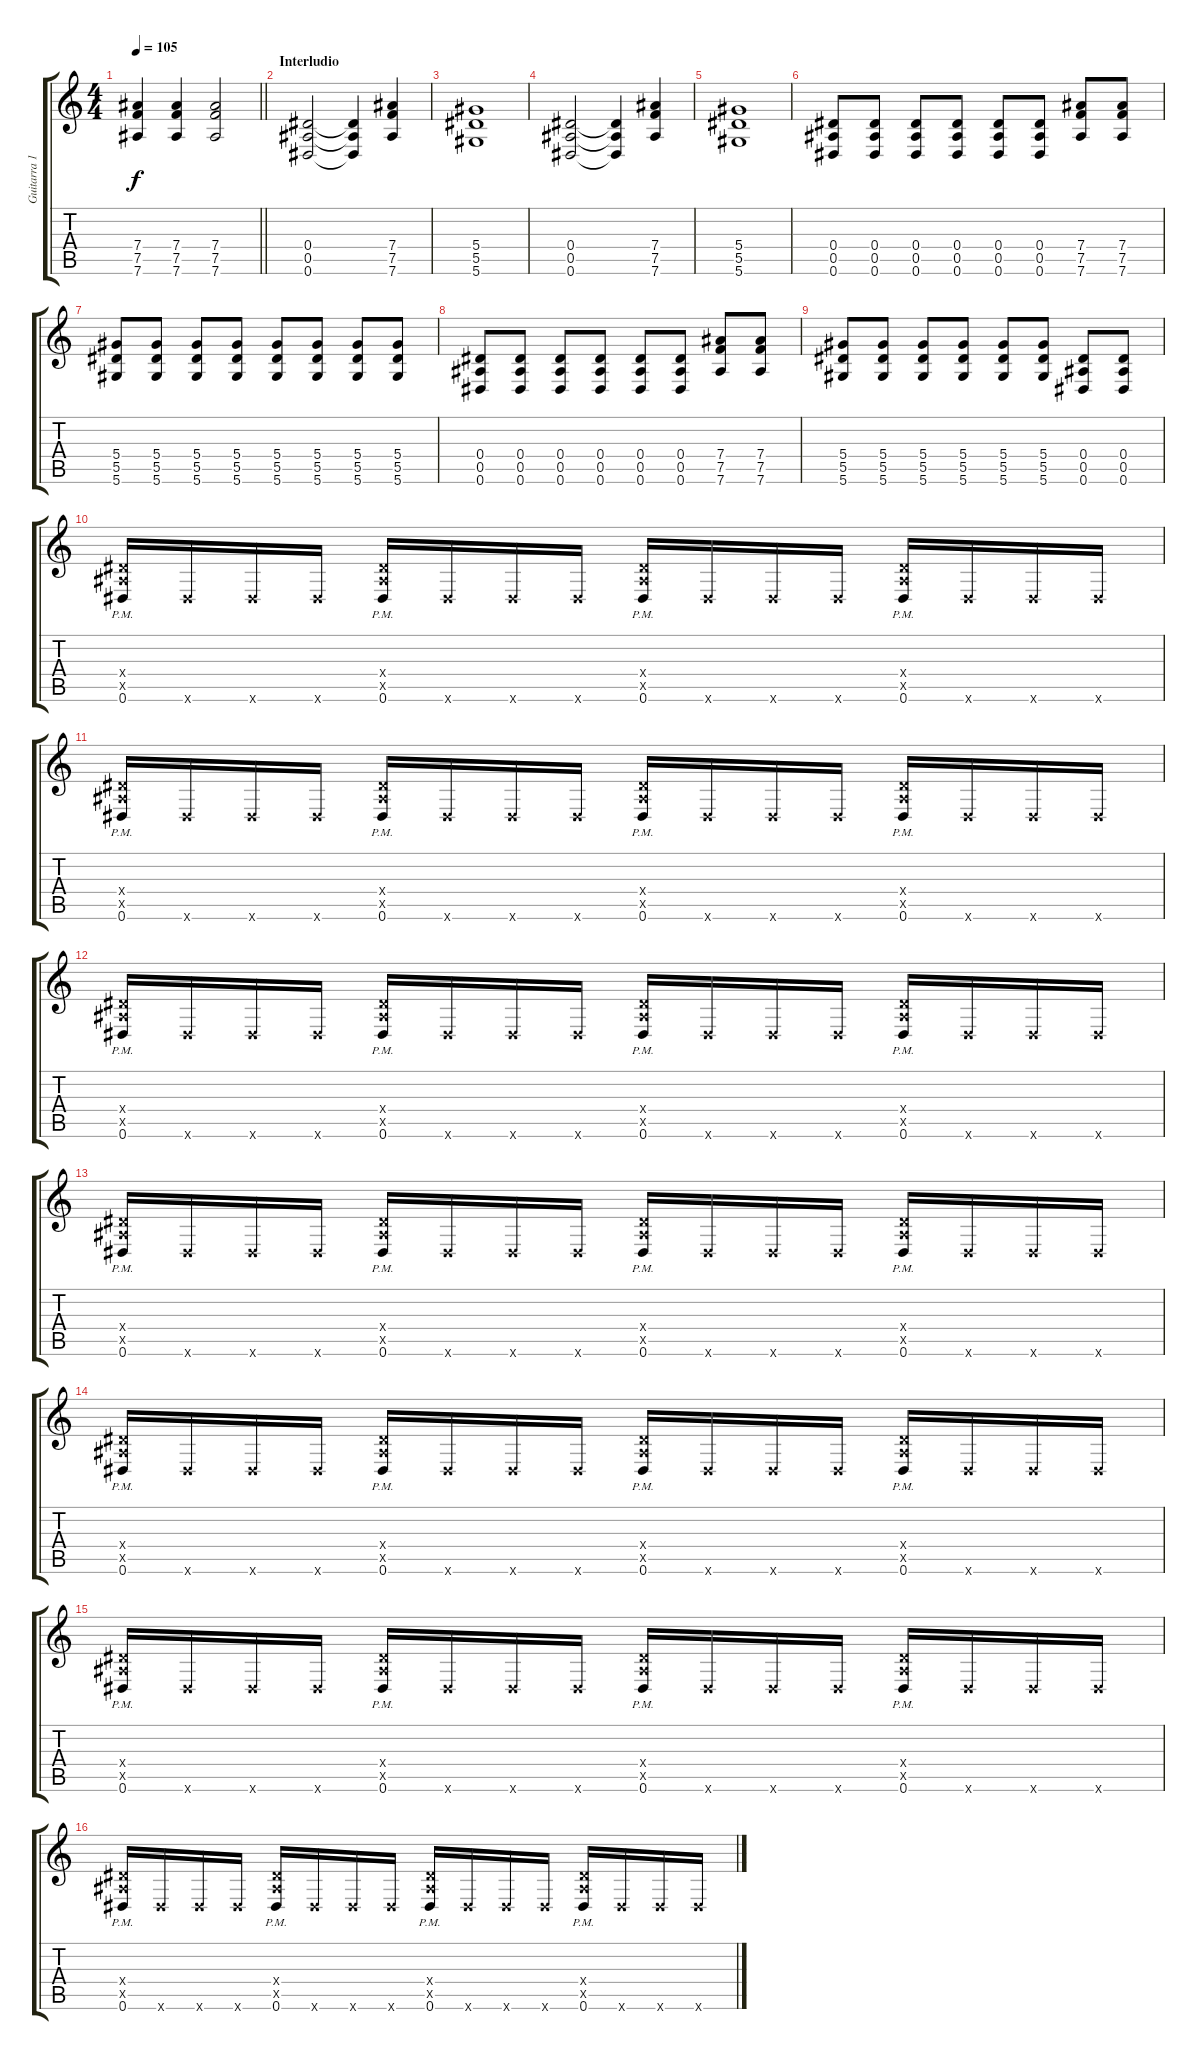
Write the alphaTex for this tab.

\track ("Guitarra 1" "Guitarra 1") {instrument distortionguitar}
\staff {score tabs}
\tuning (E4 B3 G3 Eb3 Bb2 Eb2) {hide}
\ts (4 4)
\tempo 105
\clef g2
\barLineRight lightlight
\ks c
(7.4 7.5 7.6).4{dy f} (7.4 7.5 7.6).4 (7.4 7.5 7.6).2 |
\section ("" "Interludio")
(0.4 0.5 0.6).2 (0.4{t} 0.5{t} 0.6{t}).4 (7.4 7.5 7.6).4 |
(5.4 5.5 5.6).1 |
(0.4 0.5 0.6).2 (0.4{t} 0.5{t} 0.6{t}).4 (7.4 7.5 7.6).4 |
(5.4 5.5 5.6).1 |
(0.4 0.5 0.6).8 (0.4 0.5 0.6).8 (0.4 0.5 0.6).8 (0.4 0.5 0.6).8 (0.4 0.5 0.6).8 (0.4 0.5 0.6).8 (7.4 7.5 7.6).8 (7.4 7.5 7.6).8 |
(5.4 5.5 5.6).8 (5.4 5.5 5.6).8 (5.4 5.5 5.6).8 (5.4 5.5 5.6).8 (5.4 5.5 5.6).8 (5.4 5.5 5.6).8 (5.4 5.5 5.6).8 (5.4 5.5 5.6).8 |
(0.4 0.5 0.6).8 (0.4 0.5 0.6).8 (0.4 0.5 0.6).8 (0.4 0.5 0.6).8 (0.4 0.5 0.6).8 (0.4 0.5 0.6).8 (7.4 7.5 7.6).8 (7.4 7.5 7.6).8 |
(5.4 5.5 5.6).8 (5.4 5.5 5.6).8 (5.4 5.5 5.6).8 (5.4 5.5 5.6).8 (5.4 5.5 5.6).8 (5.4 5.5 5.6).8 (0.4 0.5 0.6).8 (0.4 0.5 0.6).8 |
(0.4{x} 0.5{x} 0.6{pm}).16 0.6{x}.16 0.6{x}.16 0.6{x}.16 (0.4{x} 0.5{x} 0.6{pm}).16 0.6{x}.16 0.6{x}.16 0.6{x}.16 (0.4{x} 0.5{x} 0.6{pm}).16 0.6{x}.16 0.6{x}.16 0.6{x}.16 (0.4{x} 0.5{x} 0.6{pm}).16 0.6{x}.16 0.6{x}.16 0.6{x}.16 |
(0.4{x} 0.5{x} 0.6{pm}).16 0.6{x}.16 0.6{x}.16 0.6{x}.16 (0.4{x} 0.5{x} 0.6{pm}).16 0.6{x}.16 0.6{x}.16 0.6{x}.16 (0.4{x} 0.5{x} 0.6{pm}).16 0.6{x}.16 0.6{x}.16 0.6{x}.16 (0.4{x} 0.5{x} 0.6{pm}).16 0.6{x}.16 0.6{x}.16 0.6{x}.16 |
(0.4{x} 0.5{x} 0.6{pm}).16 0.6{x}.16 0.6{x}.16 0.6{x}.16 (0.4{x} 0.5{x} 0.6{pm}).16 0.6{x}.16 0.6{x}.16 0.6{x}.16 (0.4{x} 0.5{x} 0.6{pm}).16 0.6{x}.16 0.6{x}.16 0.6{x}.16 (0.4{x} 0.5{x} 0.6{pm}).16 0.6{x}.16 0.6{x}.16 0.6{x}.16 |
(0.4{x} 0.5{x} 0.6{pm}).16 0.6{x}.16 0.6{x}.16 0.6{x}.16 (0.4{x} 0.5{x} 0.6{pm}).16 0.6{x}.16 0.6{x}.16 0.6{x}.16 (0.4{x} 0.5{x} 0.6{pm}).16 0.6{x}.16 0.6{x}.16 0.6{x}.16 (0.4{x} 0.5{x} 0.6{pm}).16 0.6{x}.16 0.6{x}.16 0.6{x}.16 |
(0.4{x} 0.5{x} 0.6{pm}).16 0.6{x}.16 0.6{x}.16 0.6{x}.16 (0.4{x} 0.5{x} 0.6{pm}).16 0.6{x}.16 0.6{x}.16 0.6{x}.16 (0.4{x} 0.5{x} 0.6{pm}).16 0.6{x}.16 0.6{x}.16 0.6{x}.16 (0.4{x} 0.5{x} 0.6{pm}).16 0.6{x}.16 0.6{x}.16 0.6{x}.16 |
(0.4{x} 0.5{x} 0.6{pm}).16 0.6{x}.16 0.6{x}.16 0.6{x}.16 (0.4{x} 0.5{x} 0.6{pm}).16 0.6{x}.16 0.6{x}.16 0.6{x}.16 (0.4{x} 0.5{x} 0.6{pm}).16 0.6{x}.16 0.6{x}.16 0.6{x}.16 (0.4{x} 0.5{x} 0.6{pm}).16 0.6{x}.16 0.6{x}.16 0.6{x}.16 |
(0.4{x} 0.5{x} 0.6{pm}).16 0.6{x}.16 0.6{x}.16 0.6{x}.16 (0.4{x} 0.5{x} 0.6{pm}).16 0.6{x}.16 0.6{x}.16 0.6{x}.16 (0.4{x} 0.5{x} 0.6{pm}).16 0.6{x}.16 0.6{x}.16 0.6{x}.16 (0.4{x} 0.5{x} 0.6{pm}).16 0.6{x}.16 0.6{x}.16 0.6{x}.16
